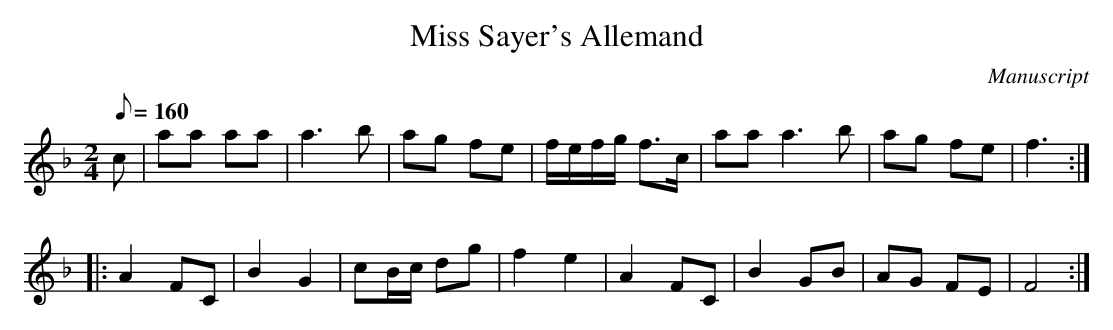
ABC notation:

X:1
T: Miss Sayer's Allemand
M:2/4
L:1/8
Q:160
O:Manuscript
K:F
c \
| aa aa | a3 b | ag fe | f/2e/2f/2g/2 f>c | aa a3 b | ag fe | f3 :|
|: A2 FC | B2 G2 | cB/2c/2 dg | f2 e2 | A2 FC | B2 GB | AG FE | F4 :|
